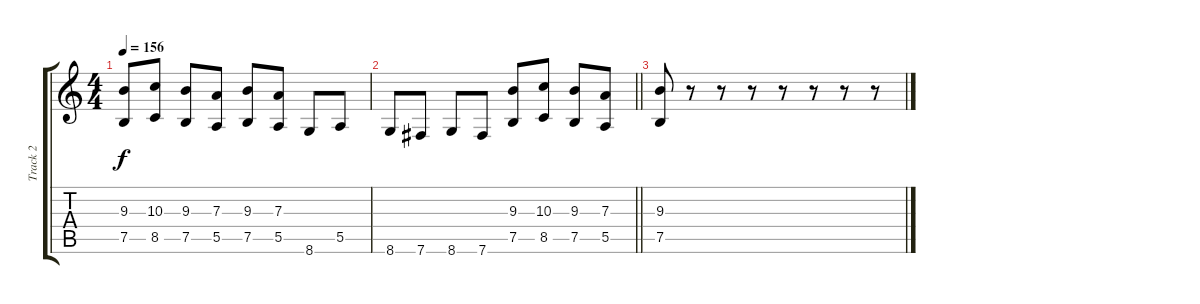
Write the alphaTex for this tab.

\track ("Track 2" "Track 2") {instrument distortionguitar}
\staff {score tabs}
\tuning (B3 Gb3 D3 A2 E2 B1) {hide}
\ts (4 4)
\tempo 156
\clef g2
\ks c
(9.3 7.5).8{dy f} (10.3 8.5).8 (9.3 7.5).8 (7.3 5.5).8 (9.3 7.5).8 (7.3 5.5).8 8.6.8 5.5.8 |
\barLineRight lightlight
8.6.8 7.6.8 8.6.8 7.6.8 (9.3 7.5).8 (10.3 8.5).8 (9.3 7.5).8 (7.3 5.5).8 |
(9.3 7.5).8 r.8 r.8 r.8 r.8 r.8 r.8 r.8
